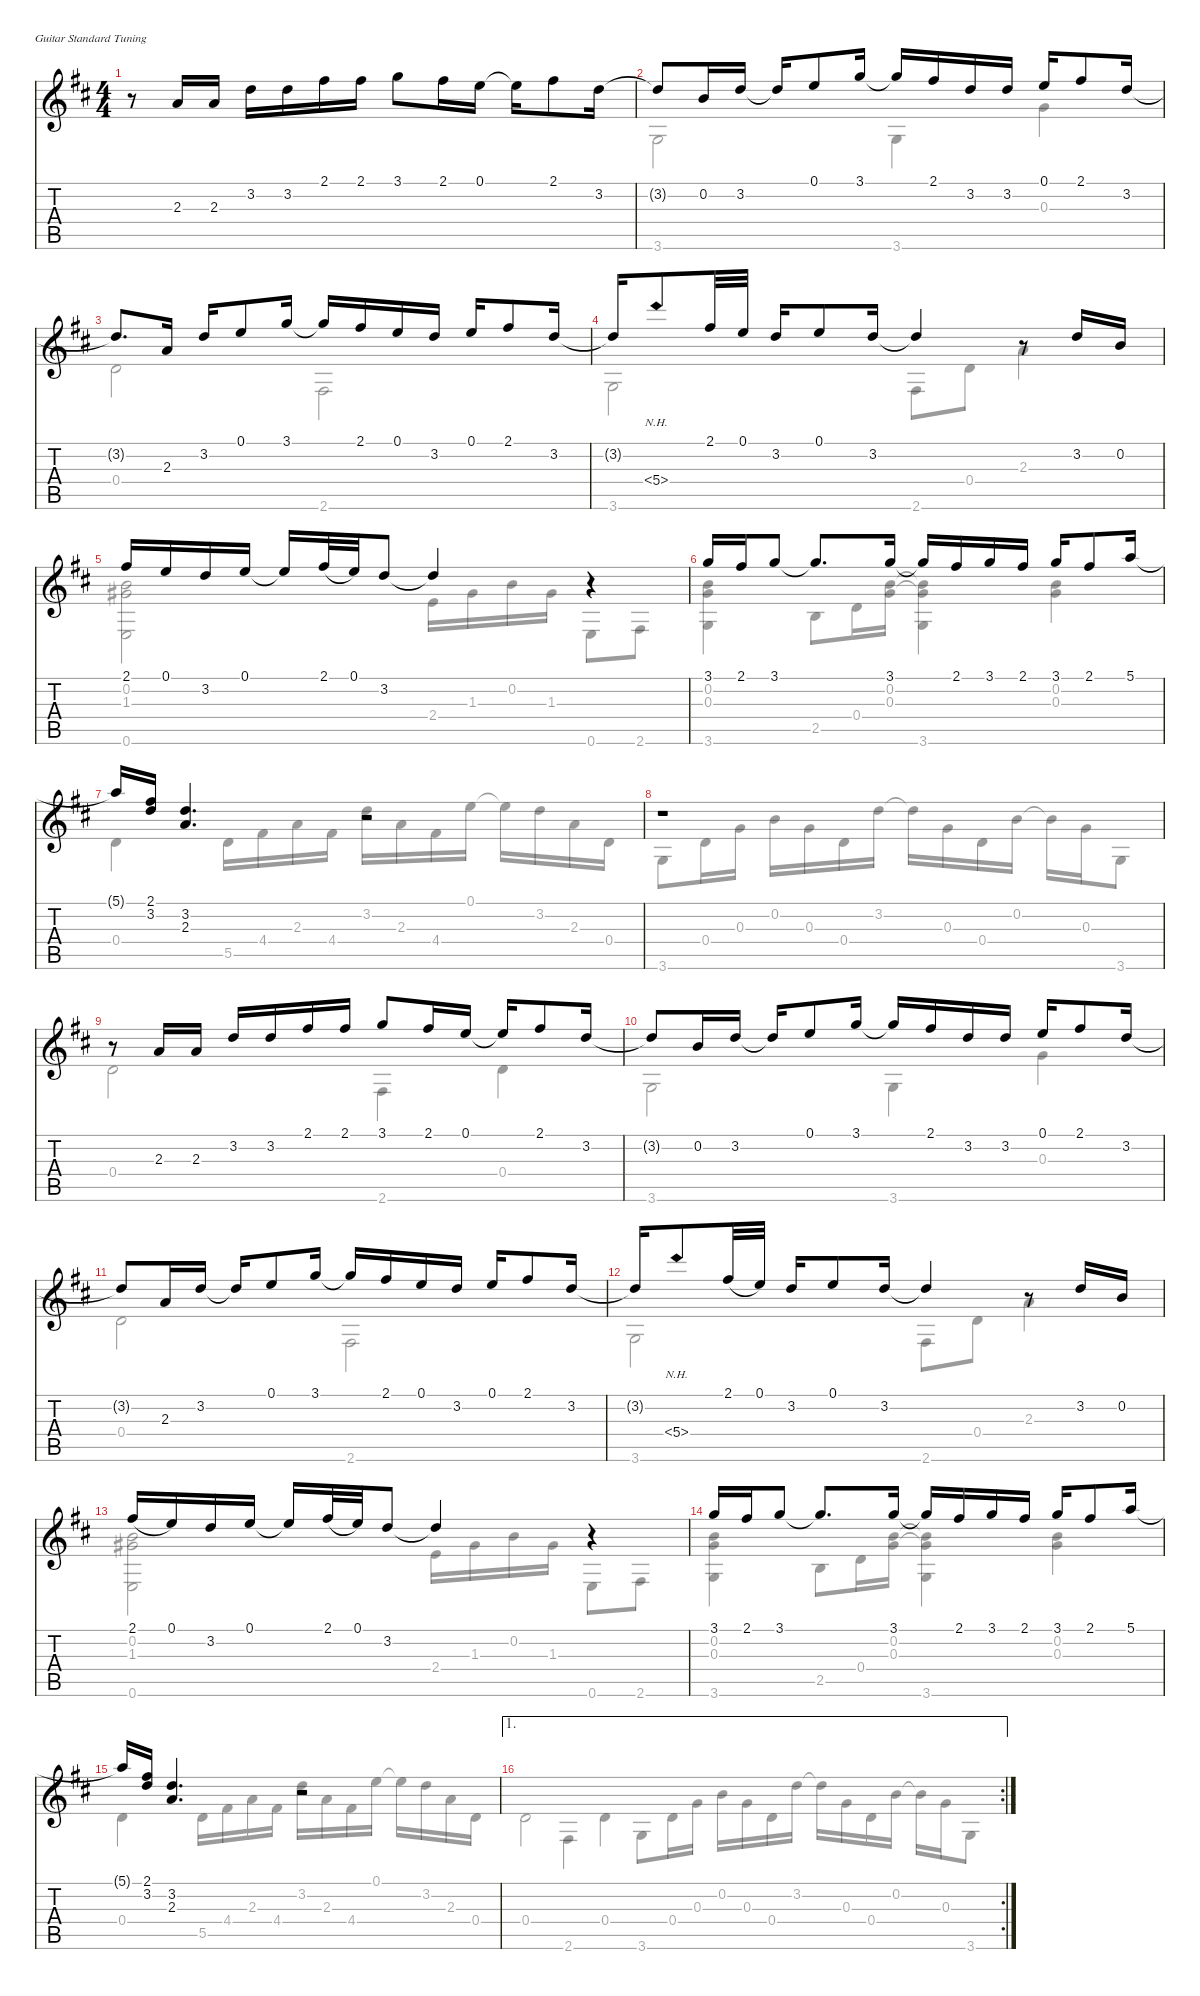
\defaultSystemsLayout 4
\hideDynamics
\bracketExtendMode nobrackets
\singleTrackTrackNamePolicy hidden
\multiTrackTrackNamePolicy hidden
\firstSystemTrackNameMode fullname
\firstSystemTrackNameOrientation horizontal
\otherSystemsTrackNameOrientation horizontal
\track ("Acoustic Guitar" "Acoustic G") {instrument acousticguitarnylon}
\staff {score tabs}
\tuning (E4 B3 G3 D3 A2 E2)
\voice
\ts (4 4)
\tempo (63 hide)
\clef g2
\scale
1.06305
\ks d
r.8{dy mf} 2.3.16 2.3.16 3.2.16 3.2.16 2.1.16 2.1.16 3.1.8 2.1.16 0.1.16 0.1{t}.16 2.1.8 3.2.16 |
\scale
0.936948 3.2{t}.8 0.2.16 3.2.16 3.2{t}.16 0.1.8 3.1.16 3.1{t}.16 2.1.16 3.2.16 3.2.16 0.1.16 2.1.8 3.2.16 |
\scale
1.06305 3.2{t}.8{d} 2.3.16 3.2.16 0.1.8 3.1.16 3.1{t}.16 2.1.16 0.1.16 3.2.16 0.1.16 2.1.8 3.2.16 |
\scale
0.936948 3.2{t}.16 5.4{nh}.8 2.1.32 0.1.32 3.2.16 0.1.8 3.2.16 3.2{t}.4 r.8 3.2.16 0.2.16 |
\scale
1.06305
\ks bminor
2.1.16 0.1.16 3.2.16 0.1.16 0.1{t}.16 2.1.32{legatoorigin} 0.1.32 3.2.8 3.2{t}.4 r.4 |
\scale
0.936948 3.1.16 2.1.16 3.1.8 3.1{t}.8{d} 3.1.16 3.1{t}.16 2.1.16 3.1.16 2.1.16 3.1.16 2.1.8 5.1.16 |
\scale
1.06305 5.1{t}.16 (2.1 3.2).16 (3.2 2.3).4{d} r.2 |
\scale
0.936948 r.1 |
\scale
1.06305 r.8 2.3.16 2.3.16 3.2.16 3.2.16 2.1.16 2.1.16 3.1.8 2.1.16 0.1.16 0.1{t}.16 2.1.8 3.2.16 |
\scale
0.936948 3.2{t}.8 0.2.16 3.2.16 3.2{t}.16 0.1.8 3.1.16 3.1{t}.16 2.1.16 3.2.16 3.2.16 0.1.16 2.1.8 3.2.16 |
\scale
1.06305 3.2{t}.8 2.3.16 3.2.16 3.2{t}.16 0.1.8 3.1.16 3.1{t}.16 2.1.16 0.1.16 3.2.16 0.1.16 2.1.8 3.2.16 |
\scale
0.936948 3.2{t}.16 5.4{nh}.8 2.1.32{legatoorigin} 0.1.32 3.2.16 0.1.8 3.2.16 3.2{t}.4 r.8 3.2.16 0.2.16 |
\scale
1.06305 2.1.16{legatoorigin} 0.1.16 3.2.16 0.1.16 0.1{t}.16 2.1.32{legatoorigin} 0.1.32 3.2.8 3.2{t}.4 r.4 |
\scale
0.936948 3.1.16 2.1.16 3.1.8 3.1{t}.8{d} 3.1.16 3.1{t}.16 2.1.16 3.1.16 2.1.16 3.1.16 2.1.8 5.1.16 |
\scale
1.06305 5.1{t}.16 (2.1 3.2).16 (3.2 2.3).4{d} r.2 |
\ae 1
\rc 2
\scale
0.936948
\voice
\clef g2
\ottava regular
\simile none
\scale
1.06305
\ks d
0.4.2{dy mf} 2.6.4 0.4.4 |
\scale
0.936948 3.6.2 3.6.4 0.3.4 |
\scale
1.06305 0.4.2 2.6.2 |
\scale
0.936948 3.6.2 2.6.8 0.4.8 2.3.4 |
\scale
1.06305
\ks bminor
(0.2 1.3 0.6).2 2.4.16 1.3.16 0.2.16 1.3.16 0.6.8 2.6.8 |
\scale
0.936948 (3.6 0.3 0.2).4 2.5.8 0.4.16 (0.3 0.2).16 (0.2{t} 0.3{t} 3.6).4 (0.3 0.2).4 |
\scale
1.06305 0.4.4 5.5.16 4.4.16 2.3.16 4.4.16 3.2.16 2.3.16 4.4.16 0.1.16 0.1{t}.16 3.2.16 2.3.16 0.4.16 |
\scale
0.936948 3.6.8 0.4.16 0.3.16 0.2.16 0.3.16 0.4.16 3.2.16 3.2{t}.16 0.3.16 0.4.16 0.2.16 0.2{t}.16 0.3.16 3.6.8 |
\scale
1.06305 0.4.2 2.6.4 0.4.4 |
\scale
0.936948 3.6.2 3.6.4 0.3.4 |
\scale
1.06305 0.4.2 2.6.2 |
\scale
0.936948 3.6.2 2.6.8 0.4.8 2.3.4 |
\scale
1.06305 (0.6 1.3 0.2).2 2.4.16 1.3.16 0.2.16 1.3.16 0.6.8 2.6.8 |
\scale
0.936948 (3.6 0.3 0.2).4 2.5.8 0.4.16 (0.3 0.2).16 (0.2{t} 0.3{t} 3.6).4 (0.3 0.2).4 |
\scale
1.06305 0.4.4 5.5.16 4.4.16 2.3.16 4.4.16 3.2.16 2.3.16 4.4.16 0.1.16 0.1{t}.16 3.2.16 2.3.16 0.4.16 |
\scale
0.936948 3.6.8 0.4.16 0.3.16 0.2.16 0.3.16 0.4.16 3.2.16 3.2{t}.16 0.3.16 0.4.16 0.2.16 0.2{t}.16 0.3.16 3.6.8
